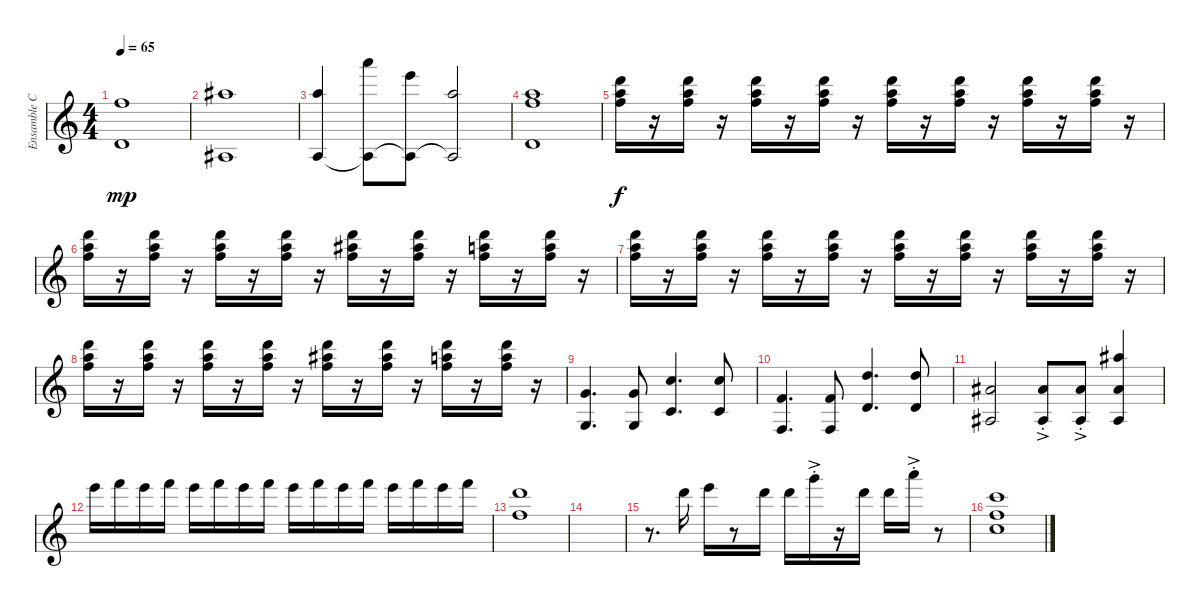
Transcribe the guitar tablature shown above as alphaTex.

\track ("Ensamble Cuerdas" "Ensamble C") {instrument stringensemble1}
\staff {score}
\tuning (E4 B3 G3 D3 A2 E2) {hide}
\ts (4 4)
\tempo 65
\clef g2
\ks c
(13.1 7.3).1{dy mp} |
(18.1 13.5).1 |
(17.1 17.6).4 (29.1 17.6{t}).8 (24.1 17.6{t}).8 (22.2 17.6{t}).2 |
(17.1 18.2 17.5).1 |
(22.1 22.2 22.3).16{dy f} r.16 (22.1 22.2 22.3).16 r.16 (22.1 22.2 22.3).16 r.16 (22.1 22.2 22.3).16 r.16 (22.1 22.2 22.3).16 r.16 (22.1 22.2 22.3).16 r.16 (22.1 22.2 22.3).16 r.16 (22.1 22.2 22.3).16 r.16 |
(22.1 22.2 22.3).16 r.16 (22.1 22.2 22.3).16 r.16 (22.1 22.2 22.3).16 r.16 (22.1 22.2 22.3).16 r.16 (22.1 23.2 22.3).16 r.16 (22.1 23.2 22.3).16 r.16 (22.1 22.2 22.3).16 r.16 (22.1 22.2 22.3).16 r.16 |
(22.1 22.2 22.3).16 r.16 (22.1 22.2 22.3).16 r.16 (22.1 22.2 22.3).16 r.16 (22.1 22.2 22.3).16 r.16 (22.1 22.2 22.3).16 r.16 (22.1 22.2 22.3).16 r.16 (22.1 22.2 22.3).16 r.16 (22.1 22.2 22.3).16 r.16 |
(22.1 22.2 22.3).16 r.16 (22.1 22.2 22.3).16 r.16 (22.1 22.2 22.3).16 r.16 (22.1 22.2 22.3).16 r.16 (22.1 23.2 22.3).16 r.16 (22.1 23.2 22.3).16 r.16 (22.1 22.2 22.3).16 r.16 (22.1 22.2 22.3).16 r.16 |
(3.1 0.3).4{d} (3.1 0.3).8 (8.1 1.2).4{d} (8.1 5.3).8 |
(6.2 8.5).4{d} (6.2 8.5).8 (10.1 7.3).4{d} (10.1 7.3).8 |
(6.1 8.4).2 (6.1{ac st} 8.4{ac st}).8 (6.1{ac st} 8.4{ac st}).8 (6.1 23.2 8.4).4 |
24.1.16 25.1.16 24.1.16 25.1.16 24.1.16 25.1.16 24.1.16 25.1.16 24.1.16 25.1.16 24.1.16 25.1.16 24.1.16 25.1.16 24.1.16 25.1.16 |
(27.2 27.4).1 |
|
r.8{d} 22.1.16 24.1.16 r.8 22.1.16 22.1.16 27.1{ac st}.16 r.16 22.1.16 22.1.16 29.1{ac st}.16 r.8 |
(20.1 18.2 17.3).1
